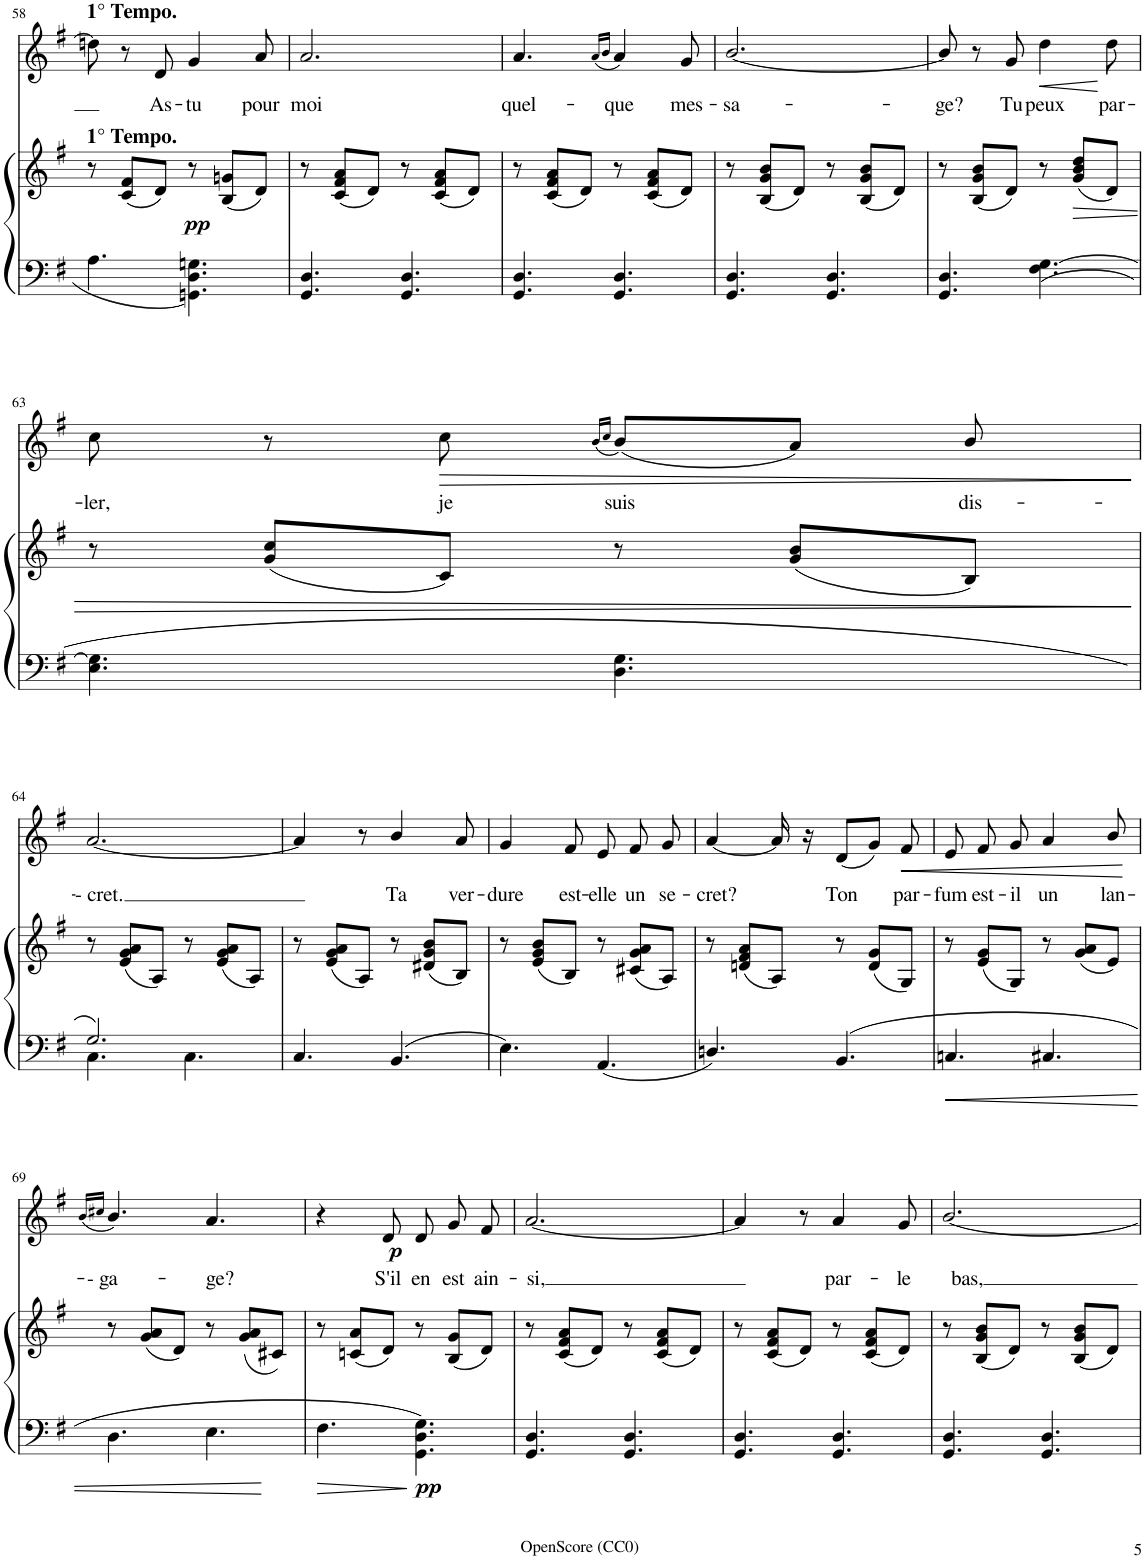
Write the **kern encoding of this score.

**kern	**kern	**dynam	**kern	**text	**dynam
*part2	*part2	*part2	*part1	*part1	*part1
*staff3	*staff2	*staff2/3	*staff1	*staff1	*staff1
*I"Piano	*	*	*I"Voice	*	*
*I'Pno	*	*	*	*	*
!!LO:PB:g=z
*clefF4	*clefG2	*	*clefG2	*	*
*k[f#]	*k[f#]	*	*k[f#]	*	*
*M6/8	*M6/8	*	*M6/8	*	*
=58	=58	=58	=58	=58	=58
!	!	!	!LO:TX:b:B:t=1° Tempo.	!	!
!	!	!	!LO:TX:a:B:t=1° Tempo.	!	!
4.A\	8r	.	8ddn\]	.	.
.	(8c/ 8f#/L	.	8r	.	.
!	!	!	!	!LO:LY:b	!
.	8d/J)	.	8d/	As-	.
!	!	!LO:DY:b	!	!LO:LY:b	!
4.GGn\ 4.D\ 4.Gn\	8r	pp	4g/	-tu	.
.	(8B/ 8gn/L	.	.	.	.
!	!	!	!	!LO:LY:b	!
.	8d/J)	.	8a/	pour	.
=59	=59	=59	=59	=59	=59
!	!	!	!	!LO:LY:b	!
4.GG/ 4.D/	8r	.	2.a/	moi	.
.	(8c/ 8f#/ 8a/L	.	.	.	.
.	8d/J)	.	.	.	.
4.GG/ 4.D/	8r	.	.	.	.
.	(8c/ 8f#/ 8a/L	.	.	.	.
.	8d/J)	.	.	.	.
=60	=60	=60	=60	=60	=60
!	!	!	!	!LO:LY:b	!
4.GG/ 4.D/	8r	.	4.a/	quel-	.
.	(8c/ 8f#/ 8a/L	.	.	.	.
.	8d/J)	.	.	.	.
.	.	.	(16qa/LL	.	.
.	.	.	16qb/JJ	.	.
!	!	!	!	!LO:LY:b	!
4.GG/ 4.D/	8r	.	4a/)	-que	.
.	(8c/ 8f#/ 8a/L	.	.	.	.
!	!	!	!	!LO:LY:b	!
.	8d/J)	.	8g/	mes-	.
=61	=61	=61	=61	=61	=61
!	!	!	!	!LO:LY:b	!
4.GG/ 4.D/	8r	.	[2.b/	-sa-	.
.	(8B/ 8g/ 8b/L	.	.	.	.
.	8d/J)	.	.	.	.
4.GG/ 4.D/	8r	.	.	.	.
.	(8B/ 8g/ 8b/L	.	.	.	.
.	8d/J)	.	.	.	.
=62	=62	=62	=62	=62	=62
!	!	!	!	!LO:LY:b	!
4.GG/ 4.D/	8r	.	8b/]	-ge?	.
.	(8B/ 8g/ 8b/L	.	8r	.	.
!	!	!	!	!LO:LY:b	!
.	8d/J)	.	8g/	Tu	.
!	!	!	!	!LO:LY:b	!LO:HP:b
4.F#\ [4.G\	8r	.	4dd\	peux	<
!	!	!LO:HP:b	!	!	!
.	(8g/ 8b/ 8dd/L	>	.	.	.
!	!	!	!	!LO:LY:b	!
.	8d/J)	.	8dd\	par-	[
!!LO:LB:g=z
=63	=63	=63	=63	=63	=63
!	!	!	!	!LO:LY:b	!
4.E\ 4.G\]	8r	.	8cc\	-ler,	.
.	(8g/ 8cc/L	.	8r	.	.
!	!	!	!	!LO:LY:b	!LO:HP:b
.	8c/J)	.	8cc\	je	>
.	.	.	(16qb/LL	.	.
.	.	.	16qcc/JJ	.	.
!	!	!	!	!LO:LY:b	!
4.D\ 4.G\	8r	.	(8b/L)	suis	.
.	(8g/ 8b/L	.	8a/J)	.	.
!	!	!	!	!LO:LY:b	!
.	8B/J)	.	8b/	dis-	.
.	.	]	.	.	]
!!LO:LB:g=z
=64	=64	=64	=64	=64	=64
*^	*	*	*	*	*
!	!	!	!	!	!LO:LY:b	!
2.G/	4.C\	8r	.	[2.a/	-- cret.	.
.	.	(8e/ 8g/ 8a/L	.	.	.	.
.	.	8A/J)	.	.	.	.
.	4.C\	8r	.	.	.	.
.	.	(8e/ 8g/ 8a/L	.	.	.	.
.	.	8A/J)	.	.	.	.
*v	*v	*	*	*	*	*
=65	=65	=65	=65	=65	=65
4.C/	8r	.	4a/]	.	.
.	(8e/ 8g/ 8a/L	.	.	.	.
.	8A/J)	.	8r	.	.
!	!	!	!	!LO:LY:b	!
4.BB/	8r	.	4b/	Ta	.
.	(8d#X/ 8g/ 8b/L	.	.	.	.
!	!	!	!	!LO:LY:b	!
.	8B/J)	.	8a/	ver-	.
=66	=66	=66	=66	=66	=66
!	!	!	!	!LO:LY:b	!
4.E\	8r	.	4g/	-dure	.
.	(8e/ 8g/ 8b/L	.	.	.	.
!	!	!	!	!LO:LY:b	!
.	8B/J)	.	8f#/	est-	.
!	!	!	!	!LO:LY:b	!
4.AA/	8r	.	8e/	-elle	.
!	!	!	!	!LO:LY:b	!
.	(8c#X/ 8g/ 8a/L	.	8f#/	un	.
!	!	!	!	!LO:LY:b	!
.	8A/J)	.	8g/	se-	.
=67	=67	=67	=67	=67	=67
!	!	!	!	!LO:LY:b	!
4.Dn/	8r	.	[4a/	-cret?	.
.	(8dn/ 8f#/ 8a/L	.	.	.	.
.	8A/J)	.	16a/]	.	.
.	.	.	16r	.	.
!	!	!	!	!LO:LY:b	!
4.BB/	8r	.	(8d/L	Ton	.
.	(8d/ 8g/L	.	8g/J)	.	.
!	!	!	!	!LO:LY:b	!LO:HP:b
.	8G/J)	.	8f#/	par-	<
=68	=68	=68	=68	=68	=68
!	!	!	!	!LO:LY:b	!
4.Cn/	8r	.	8e/	-fum	.
!	!	!	!	!LO:LY:b	!
.	(8e/ 8g/L	.	8f#/	est-	.
!	!	!	!	!LO:LY:b	!
.	8G/J)	.	8g/	-il	.
!	!	!	!	!LO:LY:b	!
4.C#X/	8r	.	4a/	un	.
.	(8g/ 8a/L	.	.	.	.
!	!	!	!	!LO:LY:b	!
.	8e/J)	.	8b/	lan-	.
.	.	.	.	.	[
!!LO:LB:g=z
=69	=69	=69	=69	=69	=69
.	.	.	(16qb/LL	.	.
.	.	.	16qcc#X/JJ	.	.
!	!	!	!	!LO:LY:b	!
4.D\	8r	.	4.b/)	-- ga-	.
.	(8g/ 8a/L	.	.	.	.
.	8d/J)	.	.	.	.
!	!	!	!	!LO:LY:b	!
4.E\	8r	.	4.a/	-ge?	.
.	(8g/ 8a/L	.	.	.	.
.	8c#X/J)	.	.	.	.
=70	=70	=70	=70	=70	=70
4.F#\	8r	.	4r	.	.
.	(8cn/ 8a/L	.	.	.	.
!	!	!	!	!LO:LY:b	!LO:DY:b
.	8d/J)	.	8d/	S'il	p
!	!	!LO:DY:b=2	!	!LO:LY:b	!
4.GG\ 4.D\ 4.G\	8r	pp	8d/	en	.
!	!	!	!	!LO:LY:b	!
.	(8B/ 8g/L	.	8g/	est	.
!	!	!	!	!LO:LY:b	!
.	8d/J)	.	8f#/	ain-	.
=71	=71	=71	=71	=71	=71
!	!	!	!	!LO:LY:b	!
4.GG/ 4.D/	8r	.	[2.a/	-si,	.
.	(8c/ 8f#/ 8a/L	.	.	.	.
.	8d/J)	.	.	.	.
4.GG/ 4.D/	8r	.	.	.	.
.	(8c/ 8f#/ 8a/L	.	.	.	.
.	8d/J)	.	.	.	.
=72	=72	=72	=72	=72	=72
4.GG/ 4.D/	8r	.	4a/]	.	.
.	(8c/ 8f#/ 8a/L	.	.	.	.
.	8d/J)	.	8r	.	.
!	!	!	!	!LO:LY:b	!
4.GG/ 4.D/	8r	.	4a/	par-	.
.	(8c/ 8f#/ 8a/L	.	.	.	.
!	!	!	!	!LO:LY:b	!
.	8d/J)	.	8g/	-le	.
=73	=73	=73	=73	=73	=73
!	!	!	!	!LO:LY:b	!
4.GG/ 4.D/	8r	.	[2.b/	bas,	.
.	(8B/ 8g/ 8b/L	.	.	.	.
.	8d/J)	.	.	.	.
4.GG/ 4.D/	8r	.	.	.	.
.	(8B/ 8g/ 8b/L	.	.	.	.
.	8d/J)	.	.	.	.
=	=	=	=	=	=
*-	*-	*-	*-	*-	*-
